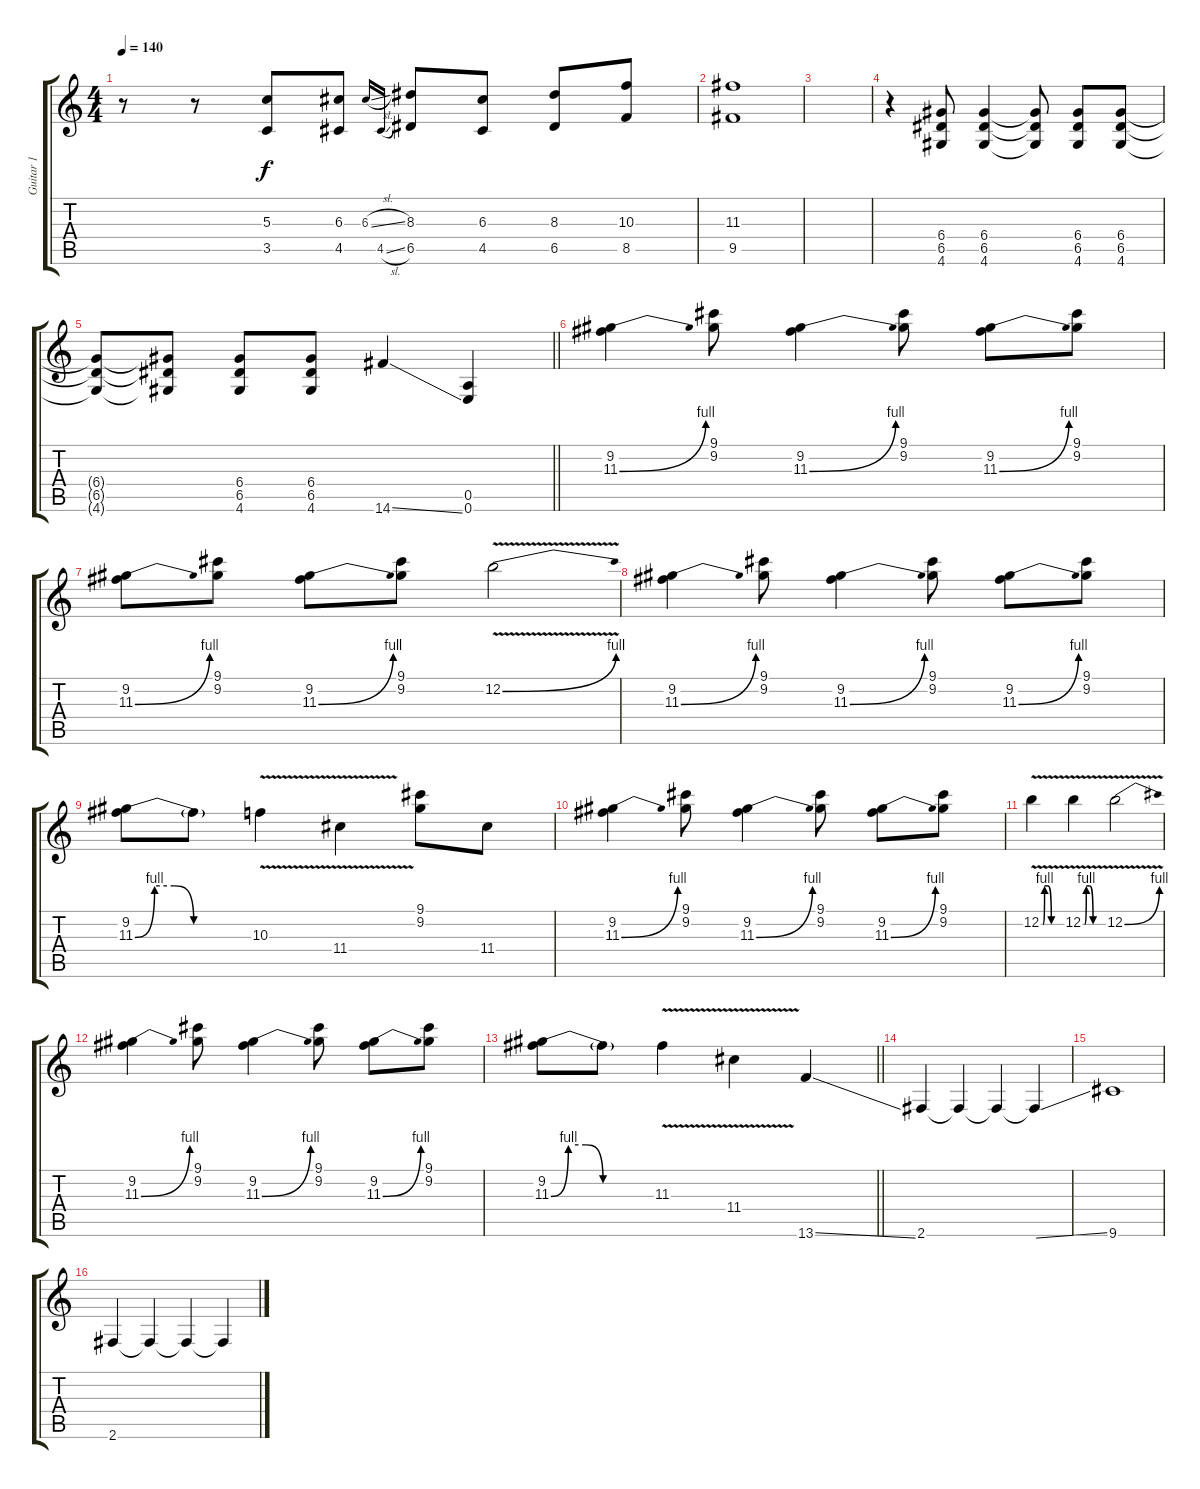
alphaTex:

\track ("Guitar 1" "Guitar 1") {instrument overdrivenguitar}
\staff {score tabs}
\tuning (E4 B3 G3 D3 A2 E2) {hide}
\ts (4 4)
\tempo 140
\clef g2
\ks c
r.8{dy f} r.8 (5.3 3.5).8 (6.3 4.5).8 6.3{sl}.16{gr onbeat} 4.5{sl}.16{gr onbeat} (8.3 6.5).8 (6.3 4.5).8 (8.3 6.5).8 (10.3 8.5).8 |
(11.3 9.5).1 |
|
r.4 (6.4 6.5 4.6).8 (6.4 6.5 4.6).4 (6.4{t} 6.5{t} 4.6{t}).8 (6.4 6.5 4.6).8 (6.4 6.5 4.6).8 |
\barLineRight lightlight
(6.4{t} 6.5{t} 4.6{t}).8 (6.4{t} 6.5{t} 4.6{t}).8 (6.4 6.5 4.6).8 (6.4 6.5 4.6).8 14.6{ss}.4 (0.5 0.6).4 |
(9.2 11.3{be (bend 0 0 60 4)}).4 (9.1 9.2).8 (9.2 11.3{be (bend 0 0 60 4)}).4 (9.1 9.2).8 (9.2 11.3{be (bend 0 0 60 4)}).8 (9.1 9.2).8 |
(9.2 11.3{be (bend 0 0 60 4)}).8 (9.1 9.2).8 (9.2 11.3{be (bend 0 0 60 4)}).8 (9.1 9.2).8 12.2{be (bend 0 0 60 4) v}.2 |
(9.2 11.3{be (bend 0 0 60 4)}).4 (9.1 9.2).8 (9.2 11.3{be (bend 0 0 60 4)}).4 (9.1 9.2).8 (9.2 11.3{be (bend 0 0 60 4)}).8 (9.1 9.2).8 |
(9.2 11.3{be (custom 0 0 10 4 20 4 30 0 60 0)}).8 11.3{t}.8 10.3{v}.4 11.4{v}.4 (9.1 9.2).8 11.4.8 |
(9.2 11.3{be (bend 0 0 60 4)}).4 (9.1 9.2).8 (9.2 11.3{be (bend 0 0 60 4)}).4 (9.1 9.2).8 (9.2 11.3{be (bend 0 0 60 4)}).8 (9.1 9.2).8 |
12.2{be (custom 0 0 5 0 10 4 20 4 30 0 60 0) v}.4 12.2{be (custom 0 0 5 0 10 4 20 4 30 0 60 0) v}.4 12.2{be (bend 0 0 60 4) v}.2 |
(9.2 11.3{be (bend 0 0 60 4)}).4 (9.1 9.2).8 (9.2 11.3{be (bend 0 0 60 4)}).4 (9.1 9.2).8 (9.2 11.3{be (bend 0 0 60 4)}).8 (9.1 9.2).8 |
\barLineRight lightlight
(9.2 11.3{be (custom 0 0 10 4 20 4 30 0 60 0)}).8 11.3{t}.8 11.3{v}.4 11.4{v}.4 13.6{ss}.4 |
2.6.4 2.6{t}.4 2.6{t}.4 2.6{ss t}.4 |
9.6.1{volume 7} |
2.6.4 2.6{t}.4 2.6{t}.4 2.6{ss t}.4
